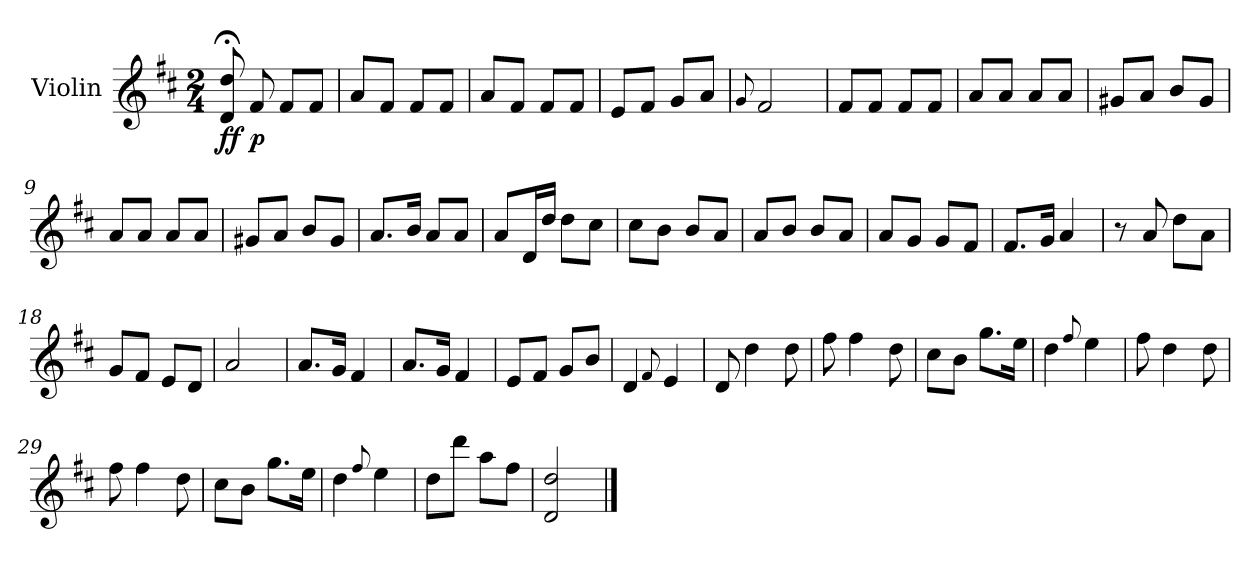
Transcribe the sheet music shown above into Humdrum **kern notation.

**kern	**dynam
*part1	*part1
*staff1	*staff1
*I"Violin	*
*I'Vln.	*
*clefG2	*
*k[f#c#]	*
*M2/4	*
=1	=1
!	!LO:DY:b
8d;</ 8dd;</	ff
!	!LO:DY:b
8f#/	p
8f#/L	.
8f#/J	.
=2	=2
8a/L	.
8f#/J	.
8f#/L	.
8f#/J	.
=3	=3
8a/L	.
8f#/J	.
8f#/L	.
8f#/J	.
=4	=4
8e/L	.
8f#/J	.
8g/L	.
8a/J	.
=5	=5
8qqg/	.
2f#/	.
=6	=6
8f#/L	.
8f#/J	.
8f#/L	.
8f#/J	.
=7	=7
8a/L	.
8a/J	.
8a/L	.
8a/J	.
=8	=8
8g#X/L	.
8a/J	.
8b/L	.
8g#/J	.
!!LO:LB:g=z
=9	=9
8a/L	.
8a/J	.
8a/L	.
8a/J	.
=10	=10
8g#X/L	.
8a/J	.
8b/L	.
8g#/J	.
=11	=11
8.a/L	.
16b/Jk	.
8a/L	.
8a/J	.
=12	=12
8a/L	.
16d/L	.
16dd/JJ	.
8dd\L	.
8cc#\J	.
=13	=13
8cc#\L	.
8b\J	.
8b/L	.
8a/J	.
=14	=14
8a/L	.
8b/J	.
8b/L	.
8a/J	.
=15	=15
8a/L	.
8g/J	.
8g/L	.
8f#/J	.
=16	=16
8.f#/L	.
16g/Jk	.
4a/	.
!!LO:LB:g=z
=17	=17
8r	.
8a/	.
8dd\L	.
8a\J	.
=18	=18
8g/L	.
8f#/J	.
8e/L	.
8d/J	.
=19	=19
2a/	.
=20	=20
8.a/L	.
16g/Jk	.
4f#/	.
=21	=21
8.a/L	.
16g/Jk	.
4f#/	.
=22	=22
8e/L	.
8f#/J	.
8g/L	.
8b/J	.
=23	=23
4d/	.
8qqf#/	.
4e/	.
=24	=24
8d/	.
4dd\	.
8dd\	.
=25	=25
8ff#\	.
4ff#\	.
8dd\	.
!!LO:LB:g=z
=26	=26
8cc#\L	.
8b\J	.
8.gg\L	.
16ee\Jk	.
=27	=27
4dd\	.
8qqff#/	.
4ee\	.
=28	=28
8ff#\	.
4dd\	.
8dd\	.
=29	=29
8ff#\	.
4ff#\	.
8dd\	.
=30	=30
8cc#\L	.
8b\J	.
8.gg\L	.
16ee\Jk	.
=31	=31
4dd\	.
8qqff#/	.
4ee\	.
=32	=32
8dd\L	.
8ddd\J	.
8aa\L	.
8ff#\J	.
=33	=33
2d/ 2dd/	.
==	==
*-	*-
